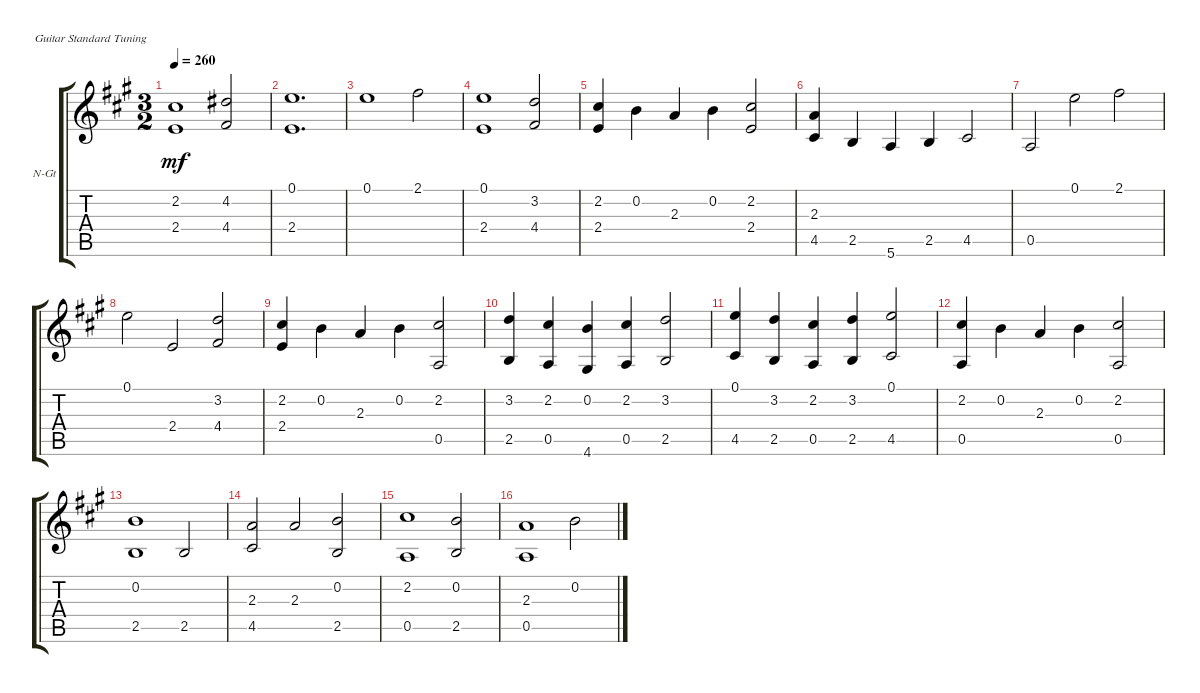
\defaultSystemsLayout 4
\bracketExtendMode groupsimilarinstruments
\firstSystemTrackNameOrientation horizontal
\otherSystemsTrackNameOrientation horizontal
\track ("Nylon Guitar" "N-Gt") {instrument acousticguitarnylon}
\staff {score tabs}
\tuning (E4 B3 G3 D3 A2 E2)
\ts (3 2)
\tempo 260
\clef g2
\ks a
(2.2 2.4).1{dy mf} (4.2 4.4).2 |
(2.4 0.1).1{d} |
0.1.1 2.1.2 |
(0.1 2.4).1 (4.4 3.2).2 |
(2.2 2.4).4 0.2.4 2.3.4 0.2.4 (2.2 2.4).2 |
(2.3 4.5).4 2.5.4 5.6.4 2.5.4 4.5.2 |
0.5.2 0.1.2 2.1.2 |
0.1.2 2.4.2 (4.4 3.2).2 |
(2.2 2.4).4 0.2.4 2.3.4 0.2.4 (2.2 0.5).2 |
(3.2 2.5).4 (2.2 0.5).4 (4.6 0.2).4 (2.2 0.5).4 (2.5 3.2).2 |
(0.1 4.5).4 (2.5 3.2).4 (2.2 0.5).4 (2.5 3.2).4 (4.5 0.1).2 |
(2.2 0.5).4 0.2.4 2.3.4 0.2.4 (2.2 0.5).2 |
(2.5 0.2).1 2.5.2 |
(4.5 2.3).2 2.3.2 (0.2 2.5).2 |
(0.5 2.2).1 (0.2 2.5).2 |
(0.5 2.3).1 0.2.2
